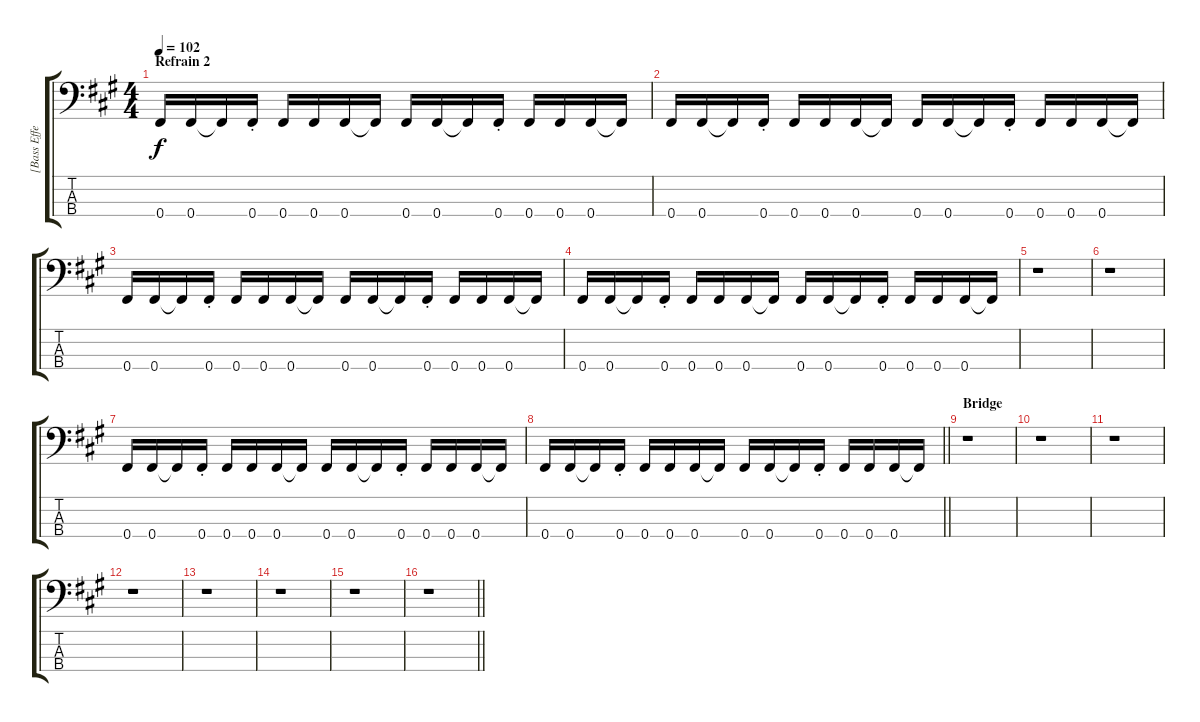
\track ("[Bass Effekt]" "[Bass Effe") {instrument distortionguitar}
\staff {score tabs}
\tuning (G2 Gb2 A1 Gb1) {hide}
\ts (4 4)
\section ("" "Refrain 2")
\tempo 102
\clef f4
\ks f#minor
0.4.16{dy f} 0.4.16 0.4{t}.16 0.4{st}.16 0.4.16 0.4.16 0.4.16 0.4{t}.16 0.4.16 0.4.16 0.4{t}.16 0.4{st}.16 0.4.16 0.4.16 0.4.16 0.4{t}.16 |
0.4.16 0.4.16 0.4{t}.16 0.4{st}.16 0.4.16 0.4.16 0.4.16 0.4{t}.16 0.4.16 0.4.16 0.4{t}.16 0.4{st}.16 0.4.16 0.4.16 0.4.16 0.4{t}.16 |
0.4.16 0.4.16 0.4{t}.16 0.4{st}.16 0.4.16 0.4.16 0.4.16 0.4{t}.16 0.4.16 0.4.16 0.4{t}.16 0.4{st}.16 0.4.16 0.4.16 0.4.16 0.4{t}.16 |
0.4.16 0.4.16 0.4{t}.16 0.4{st}.16 0.4.16 0.4.16 0.4.16 0.4{t}.16 0.4.16 0.4.16 0.4{t}.16 0.4{st}.16 0.4.16 0.4.16 0.4.16 0.4{t}.16 |
r.1 |
r.1 |
0.4.16 0.4.16 0.4{t}.16 0.4{st}.16 0.4.16 0.4.16 0.4.16 0.4{t}.16 0.4.16 0.4.16 0.4{t}.16 0.4{st}.16 0.4.16 0.4.16 0.4.16 0.4{t}.16 |
\barLineRight lightlight
0.4.16 0.4.16 0.4{t}.16 0.4{st}.16 0.4.16 0.4.16 0.4.16 0.4{t}.16 0.4.16 0.4.16 0.4{t}.16 0.4{st}.16 0.4.16 0.4.16 0.4.16 0.4{t}.16 |
\section ("" "Bridge")
r.1 |
r.1 |
r.1 |
r.1 |
r.1 |
r.1 |
r.1 |
\barLineRight lightlight
r.1
